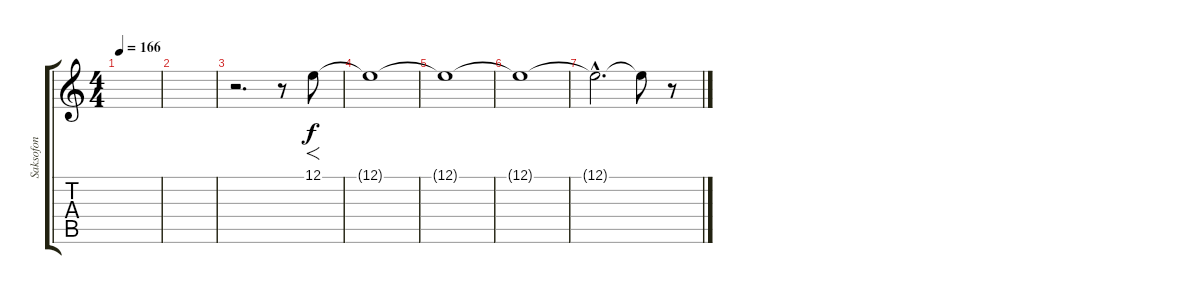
\track ("Saksofon" "Saksofon") {instrument altosax}
\staff {score tabs}
\tuning (E4 B3 G3 D3 A2 E2) {hide}
\ts (4 4)
\tempo 166
\clef g2
\ks c
|
|
r.2{d} r.8 12.1.8{f} |
12.1{t}.1 |
12.1{t}.1 |
12.1{t}.1 |
12.1{hac t}.2{d} 12.1{t}.8 r.8
